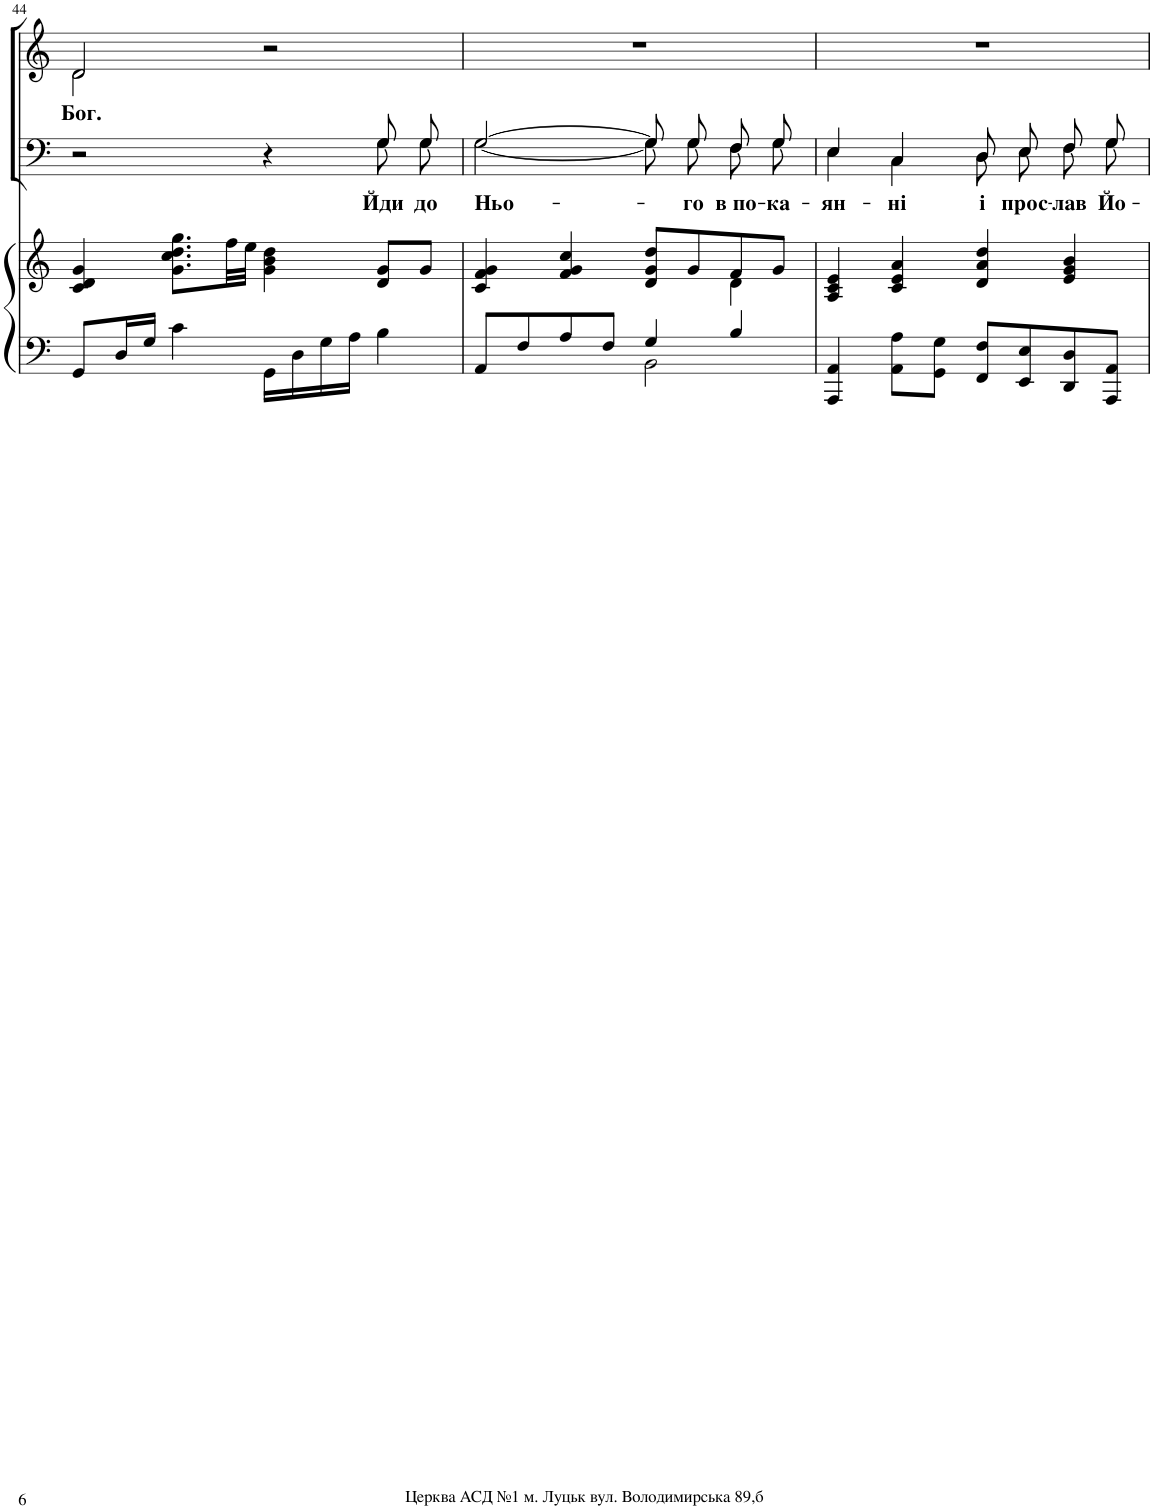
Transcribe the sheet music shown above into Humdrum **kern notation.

**kern	**kern	**kern	**text	**kern	**text	**text
*part3	*part3	*part2	*part2	*part1	*part1	*part1
*staff4	*staff3	*staff2	*staff2	*staff1	*staff1	*staff1
*I"Piano	*	*I"Choir	*	*	*	*
*I'Pno	*	*	*	*	*	*
!!LO:PB:g=z
*clefF4	*clefG2	*clefF4	*	*clefG2	*	*
*k[]	*k[]	*k[]	*	*k[]	*	*
*M4/4	*M4/4	*M4/4	*	*M4/4	*	*
=44	=44	=44	=44	=44	=44	=44
*	*	*^	*	*^	*	*
!	!	!	!	!	!	!	!	!LO:LY:b
8GG/L	4c/ 4d/ 4g/	2r	2.ryy	.	2d\	2d/	.	Бог.
16D/L	.	.	.	.	.	.	.	.
16G/JJ	.	.	.	.	.	.	.	.
4c\	8.g\ 8.cc\ 8.dd\ 8.gg\L	.	.	.	.	.	.	.
.	32ff\LL	.	.	.	.	.	.	.
.	32ee\JJJ	.	.	.	.	.	.	.
16GG\LL	4g\ 4b\ 4dd\	4r	.	.	2r	2ryy	.	.
16D\	.	.	.	.	.	.	.	.
16G\	.	.	.	.	.	.	.	.
16A\JJ	.	.	.	.	.	.	.	.
!	!	!	!	!LO:LY:b	!	!	!	!
4B\	8d/ 8g/L	8G/L	8G\L	Йди	.	.	.	.
!	!	!	!	!LO:LY:b	!	!	!	!
.	8g/J	8G/J	8G\J	до	.	.	.	.
*	*	*	*	*	*v	*v	*	*
=45	=45	=45	=45	=45	=45	=45	=45
*^	*^	*	*	*	*	*	*
!	!	!	!	!	!	!LO:LY:b	!	!	!
8AA/L	2ryy	4c/ 4f/ 4g/	2.ryy	[2G/	[2G\	Ньо-	1r	.	.
8F/	.	.	.	.	.	.	.	.	.
8A/	.	4f/ 4g/ 4cc/	.	.	.	.	.	.	.
8F/J	.	.	.	.	.	.	.	.	.
4G/	2BB\	8d/ 8g/ 8dd/L	.	8G/L]	8G\L]	.	.	.	.
!	!	!	!	!	!	!LO:LY:b	!	!	!
.	.	8g/	.	8G/J	8G\J	-го	.	.	.
!	!	!	!	!	!	!LO:LY:b	!	!	!
4B/	.	8f/	4d\	8F/L	8F\L	в по-	.	.	.
!	!	!	!	!	!	!LO:LY:b	!	!	!
.	.	8g/J	.	8G/J	8G\J	-ка-	.	.	.
*v	*v	*	*	*	*	*	*	*	*
*	*v	*v	*	*	*	*	*	*
=46	=46	=46	=46	=46	=46	=46	=46
!	!	!	!	!LO:LY:b	!	!	!
4AAA/ 4AA/	4A/ 4c/ 4e/	4E/	4E\	-ян-	1r	.	.
!	!	!	!	!LO:LY:b	!	!	!
8AA\ 8A\L	4c/ 4e/ 4a/	4C/	4C\	-ні	.	.	.
8GG\ 8G\J	.	.	.	.	.	.	.
!	!	!	!	!LO:LY:b	!	!	!
8FF/ 8F/L	4d/ 4a/ 4dd/	8D/L	8D\L	і	.	.	.
!	!	!	!	!LO:LY:b	!	!	!
8EE/ 8E/	.	8E/J	8E\J	прос-	.	.	.
!	!	!	!	!LO:LY:b	!	!	!
8DD/ 8D/	4e/ 4g/ 4b/	8F/L	8F\L	-лав	.	.	.
!	!	!	!	!LO:LY:b	!	!	!
8AAA/ 8AA/J	.	8G/J	8G\J	Йо-	.	.	.
*	*	*v	*v	*	*	*	*
=	=	=	=	=	=	=
*-	*-	*-	*-	*-	*-	*-
